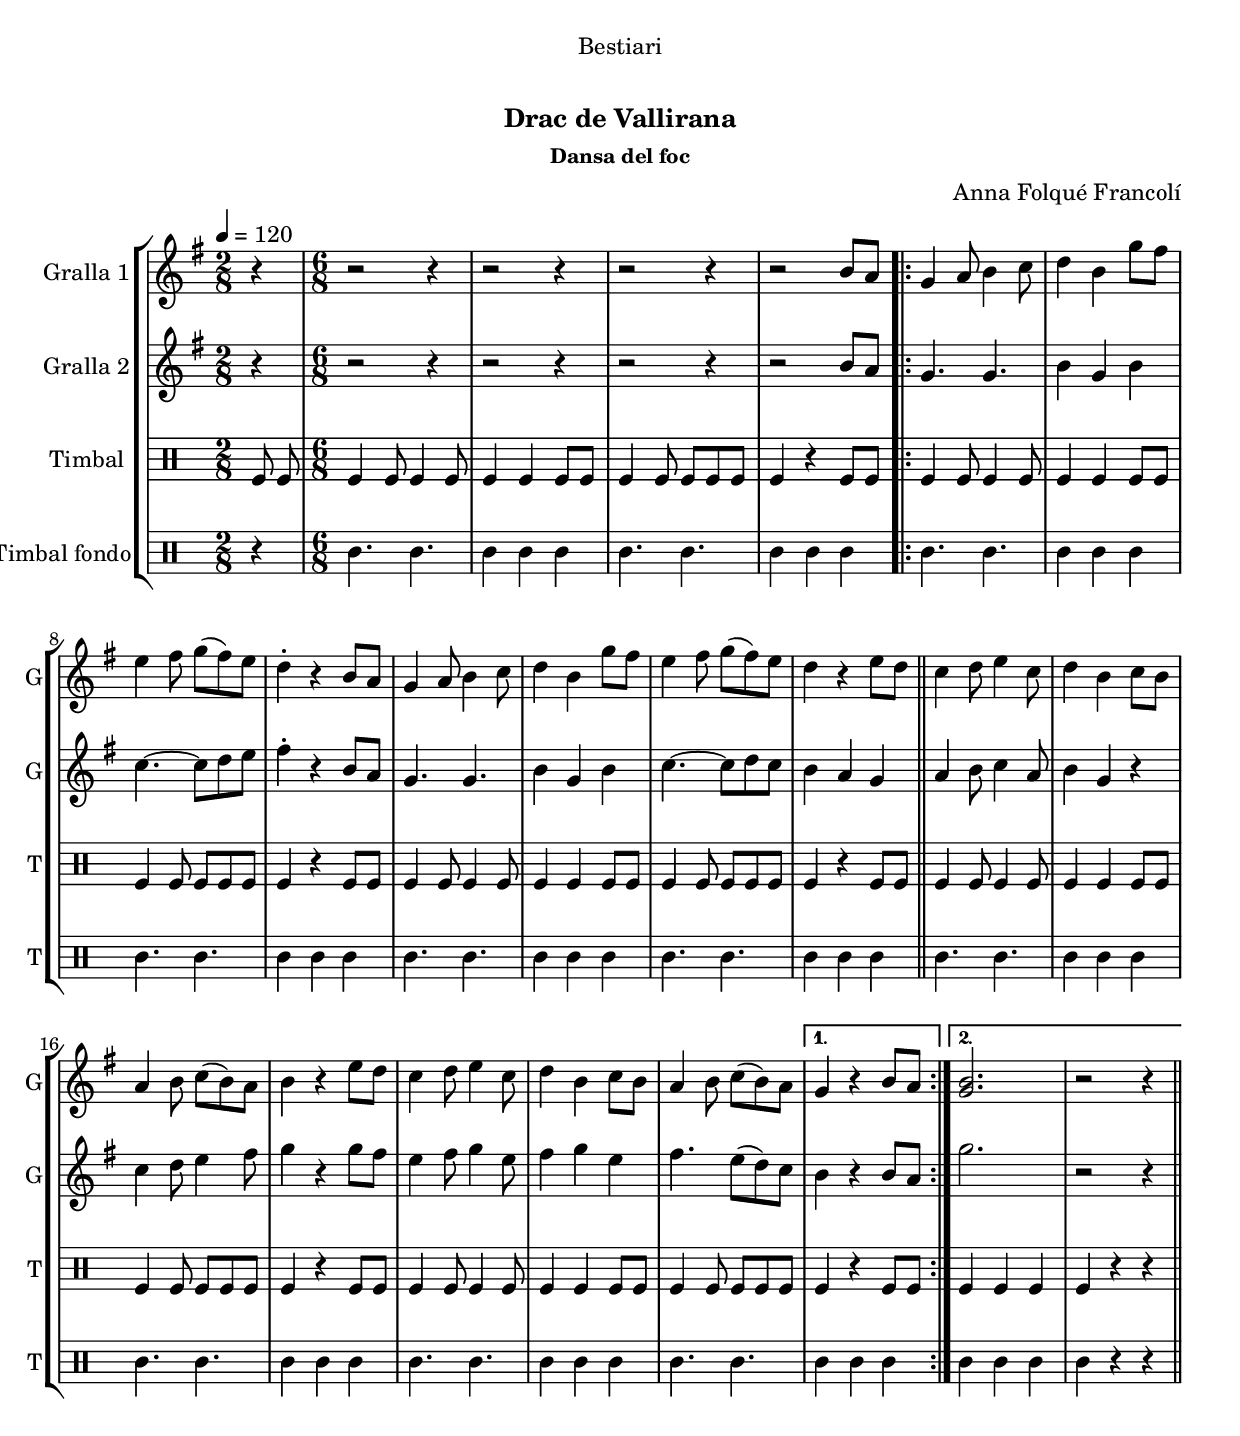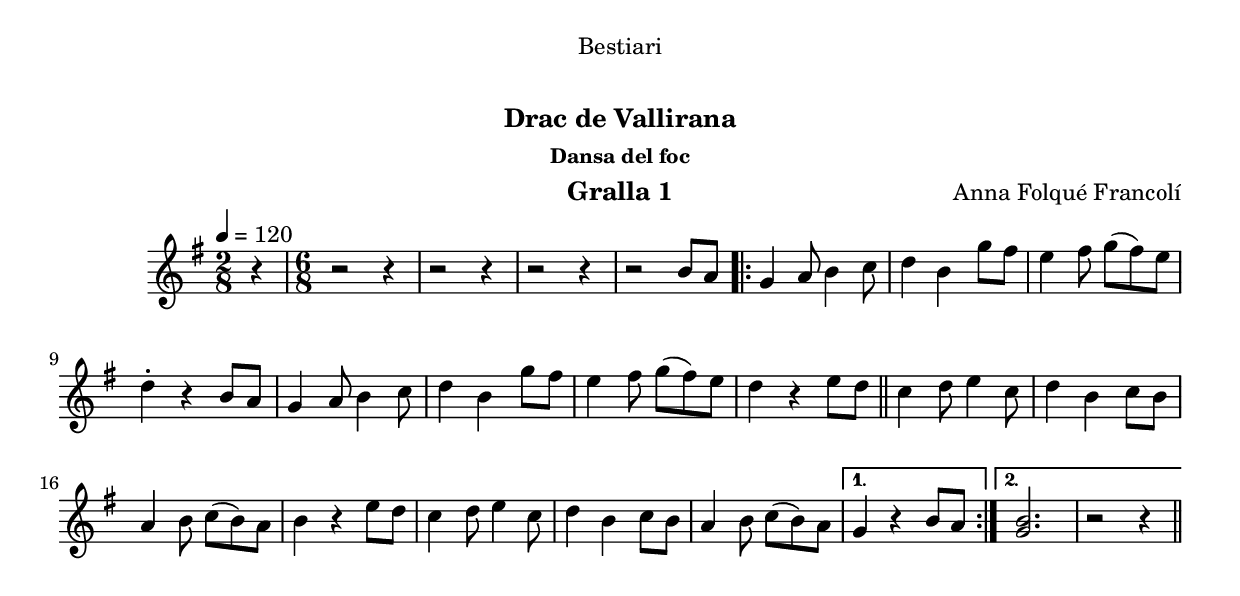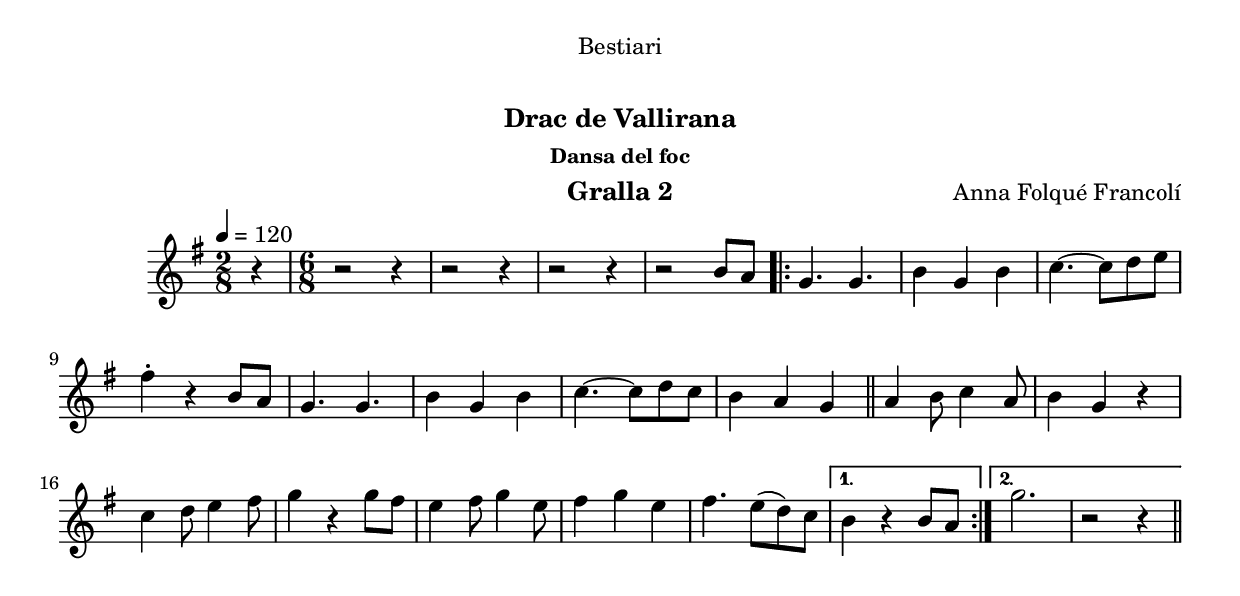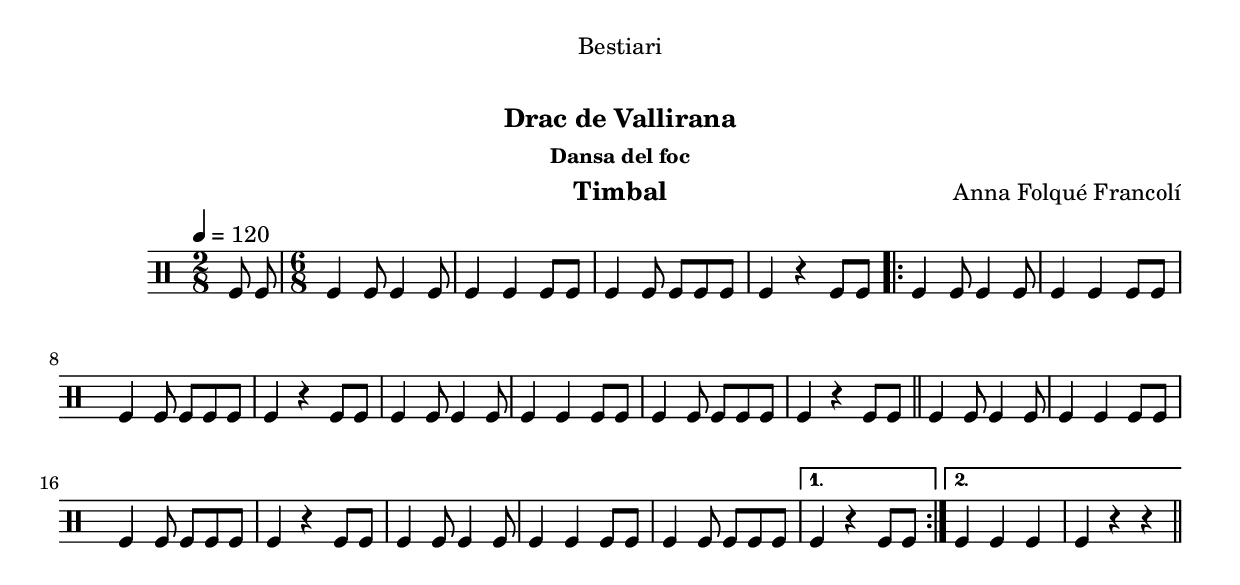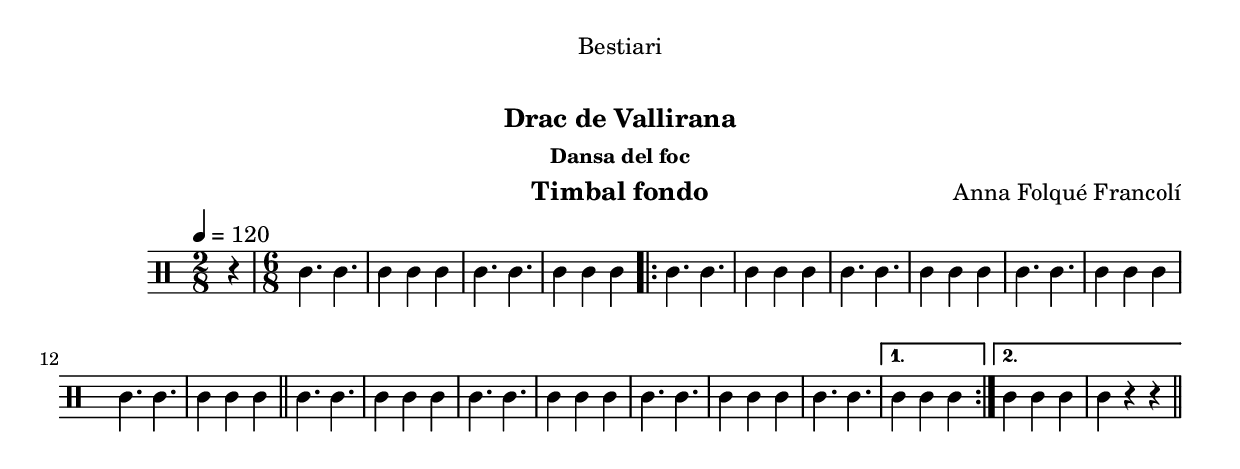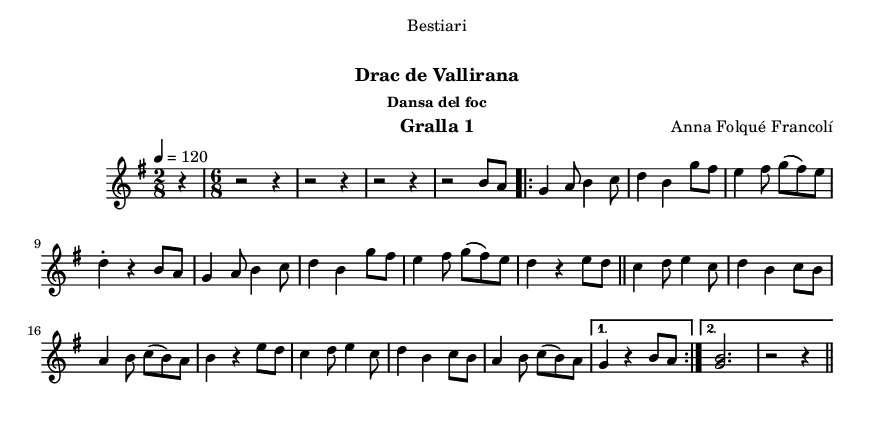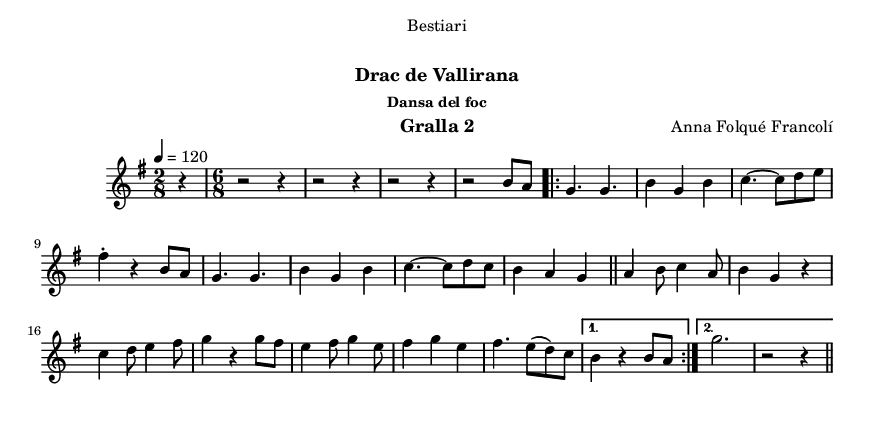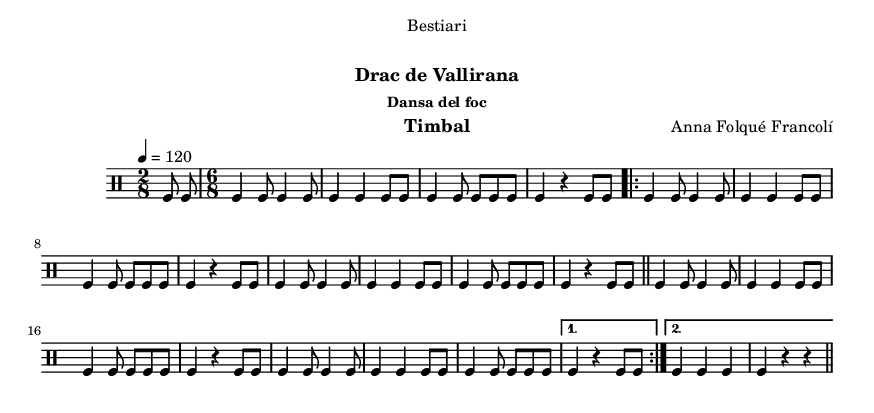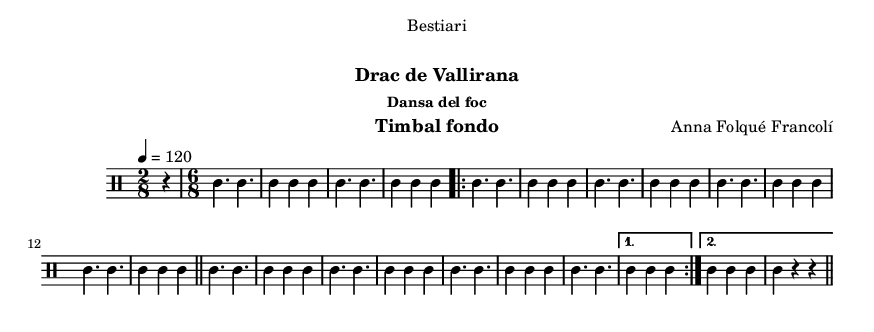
\version "2.16.0"

\header {
  dedication="Bestiari"
  title="   "
  subtitle="Drac de Vallirana"
  subsubtitle="Dansa del foc"
  poet="   "
  meter=""
  piece=""
  composer="Anna Folqué Francolí"
  arranger=""
  opus=""
  instrument=""
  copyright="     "
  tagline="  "
}

liniaroAa =
\relative b'
{
  \tempo 4=120
  \clef treble
  \key g \major
  \time 2/8
  r4  |
  \time 6/8   r2 r4  |
  r2 r4  |
  r2 r4  |
  %05
  r2 b8 a  |
  \repeat volta 2 { g4 a8 b4 c8  |
  d4 b g'8 fis  |
  e4 fis8 g ( fis ) e  |
  d4-. r b8 a  |
  %10
  g4 a8 b4 c8  |
  d4 b g'8 fis  |
  e4 fis8 g ( fis ) e  |
  d4 r e8 d  \bar "||"
  c4 d8 e4 c8  |
  %15
  d4 b c8 b  |
  a4 b8 c ( b ) a  |
  b4 r e8 d  |
  c4 d8 e4 c8  |
  d4 b c8 b  |
  %20
  a4 b8 c ( b ) a }
  \alternative { { g4 r b8 a }
  { <g b>2.  |
  r2 r4 } } \bar "||"
}

liniaroAb =
\relative b'
{
  \tempo 4=120
  \clef treble
  \key g \major
  \time 2/8
  r4  |
  \time 6/8   r2 r4  |
  r2 r4  |
  r2 r4  |
  %05
  r2 b8 a  |
  \repeat volta 2 { g4. g  |
  b4 g b  |
  c4. ~ c8 d e  |
  fis4-. r b,8 a  |
  %10
  g4. g  |
  b4 g b  |
  c4. ~ c8 d c  |
  b4 a g  \bar "||"
  a4 b8 c4 a8  |
  %15
  b4 g r  |
  c4 d8 e4 fis8  |
  g4 r g8 fis  |
  e4 fis8 g4 e8  |
  fis4 g e  |
  %20
  fis4. e8 ( d ) c }
  \alternative { { b4 r b8 a }
  { g'2.  |
  r2 r4 } } \bar "||"
}

liniaroAc =
\drummode
{
  \tempo 4=120
  \time 2/8
  tomfl8 tomfl  |
  \time 6/8   tomfl4 tomfl8 tomfl4 tomfl8  |
  tomfl4 tomfl tomfl8 tomfl  |
  tomfl4 tomfl8 tomfl tomfl tomfl  |
  %05
  tomfl4 r tomfl8 tomfl  |
  \repeat volta 2 { tomfl4 tomfl8 tomfl4 tomfl8  |
  tomfl4 tomfl tomfl8 tomfl  |
  tomfl4 tomfl8 tomfl tomfl tomfl  |
  tomfl4 r tomfl8 tomfl  |
  %10
  tomfl4 tomfl8 tomfl4 tomfl8  |
  tomfl4 tomfl tomfl8 tomfl  |
  tomfl4 tomfl8 tomfl tomfl tomfl  |
  tomfl4 r tomfl8 tomfl  \bar "||"
  tomfl4 tomfl8 tomfl4 tomfl8  |
  %15
  tomfl4 tomfl tomfl8 tomfl  |
  tomfl4 tomfl8 tomfl tomfl tomfl  |
  tomfl4 r tomfl8 tomfl  |
  tomfl4 tomfl8 tomfl4 tomfl8  |
  tomfl4 tomfl tomfl8 tomfl  |
  %20
  tomfl4 tomfl8 tomfl tomfl tomfl }
  \alternative { { tomfl4 r tomfl8 tomfl }
  { tomfl4 tomfl tomfl  |
  tomfl4 r r } } \bar "||"
}

liniaroAd =
\drummode
{
  \tempo 4=120
  \time 2/8
  r4  |
  \time 6/8   tomml4. tomml  |
  tomml4 tomml tomml  |
  tomml4. tomml  |
  %05
  tomml4 tomml tomml  |
  \repeat volta 2 { tomml4. tomml  |
  tomml4 tomml tomml  |
  tomml4. tomml  |
  tomml4 tomml tomml  |
  %10
  tomml4. tomml  |
  tomml4 tomml tomml  |
  tomml4. tomml  |
  tomml4 tomml tomml  \bar "||"
  tomml4. tomml  |
  %15
  tomml4 tomml tomml  |
  tomml4. tomml  |
  tomml4 tomml tomml  |
  tomml4. tomml  |
  tomml4 tomml tomml  |
  %20
  tomml4. tomml }
  \alternative { { tomml4 tomml tomml }
  { tomml4 tomml tomml  |
  tomml4 r r } } \bar "||"
}

\book {

\paper {
  print-page-number = false
}

\bookpart {
  \score {
    \new StaffGroup {
      \override Score.RehearsalMark #'self-alignment-X = #LEFT
      <<
        \new Staff \with {instrumentName = #"Gralla 1" shortInstrumentName = #"G"} \liniaroAa
        \new Staff \with {instrumentName = #"Gralla 2" shortInstrumentName = #"G"} \liniaroAb
        \new DrumStaff \with {instrumentName = #"Timbal" shortInstrumentName = #"T"} \liniaroAc
        \new DrumStaff \with {instrumentName = #"Timbal fondo" shortInstrumentName = #"T"} \liniaroAd
      >>
    }
    \layout {}
  }\score { \unfoldRepeats
    \new StaffGroup {
      \override Score.RehearsalMark #'self-alignment-X = #LEFT
      <<
        \new Staff \with {instrumentName = #"Gralla 1" shortInstrumentName = #"G"} \liniaroAa
        \new Staff \with {instrumentName = #"Gralla 2" shortInstrumentName = #"G"} \liniaroAb
        \new DrumStaff \with {instrumentName = #"Timbal" shortInstrumentName = #"T"} \liniaroAc
        \new DrumStaff \with {instrumentName = #"Timbal fondo" shortInstrumentName = #"T"} \liniaroAd
      >>
    }
    \midi {}
  }
}

\bookpart {
  \header {instrument="Gralla 1"}
  \score {
    \new StaffGroup {
      \override Score.RehearsalMark #'self-alignment-X = #LEFT
      <<
        \new Staff \liniaroAa
      >>
    }
    \layout {}
  }\score { \unfoldRepeats
    \new StaffGroup {
      \override Score.RehearsalMark #'self-alignment-X = #LEFT
      <<
        \new Staff \liniaroAa
      >>
    }
    \midi {}
  }
}

\bookpart {
  \header {instrument="Gralla 2"}
  \score {
    \new StaffGroup {
      \override Score.RehearsalMark #'self-alignment-X = #LEFT
      <<
        \new Staff \liniaroAb
      >>
    }
    \layout {}
  }\score { \unfoldRepeats
    \new StaffGroup {
      \override Score.RehearsalMark #'self-alignment-X = #LEFT
      <<
        \new Staff \liniaroAb
      >>
    }
    \midi {}
  }
}

\bookpart {
  \header {instrument="Timbal"}
  \score {
    \new StaffGroup {
      \override Score.RehearsalMark #'self-alignment-X = #LEFT
      <<
        \new DrumStaff \liniaroAc
      >>
    }
    \layout {}
  }\score { \unfoldRepeats
    \new StaffGroup {
      \override Score.RehearsalMark #'self-alignment-X = #LEFT
      <<
        \new DrumStaff \liniaroAc
      >>
    }
    \midi {}
  }
}

\bookpart {
  \header {instrument="Timbal fondo"}
  \score {
    \new StaffGroup {
      \override Score.RehearsalMark #'self-alignment-X = #LEFT
      <<
        \new DrumStaff \liniaroAd
      >>
    }
    \layout {}
  }\score { \unfoldRepeats
    \new StaffGroup {
      \override Score.RehearsalMark #'self-alignment-X = #LEFT
      <<
        \new DrumStaff \liniaroAd
      >>
    }
    \midi {}
  }
}

}

\book {

\paper {
  print-page-number = false
  #(set-paper-size "a6landscape")
  #(layout-set-staff-size 14)
}

\bookpart {
  \header {instrument="Gralla 1"}
  \score {
    \new StaffGroup {
      \override Score.RehearsalMark #'self-alignment-X = #LEFT
      <<
        \new Staff \liniaroAa
      >>
    }
    \layout {}
  }
}

\bookpart {
  \header {instrument="Gralla 2"}
  \score {
    \new StaffGroup {
      \override Score.RehearsalMark #'self-alignment-X = #LEFT
      <<
        \new Staff \liniaroAb
      >>
    }
    \layout {}
  }
}

\bookpart {
  \header {instrument="Timbal"}
  \score {
    \new StaffGroup {
      \override Score.RehearsalMark #'self-alignment-X = #LEFT
      <<
        \new DrumStaff \liniaroAc
      >>
    }
    \layout {}
  }
}

\bookpart {
  \header {instrument="Timbal fondo"}
  \score {
    \new StaffGroup {
      \override Score.RehearsalMark #'self-alignment-X = #LEFT
      <<
        \new DrumStaff \liniaroAd
      >>
    }
    \layout {}
  }
}

}

